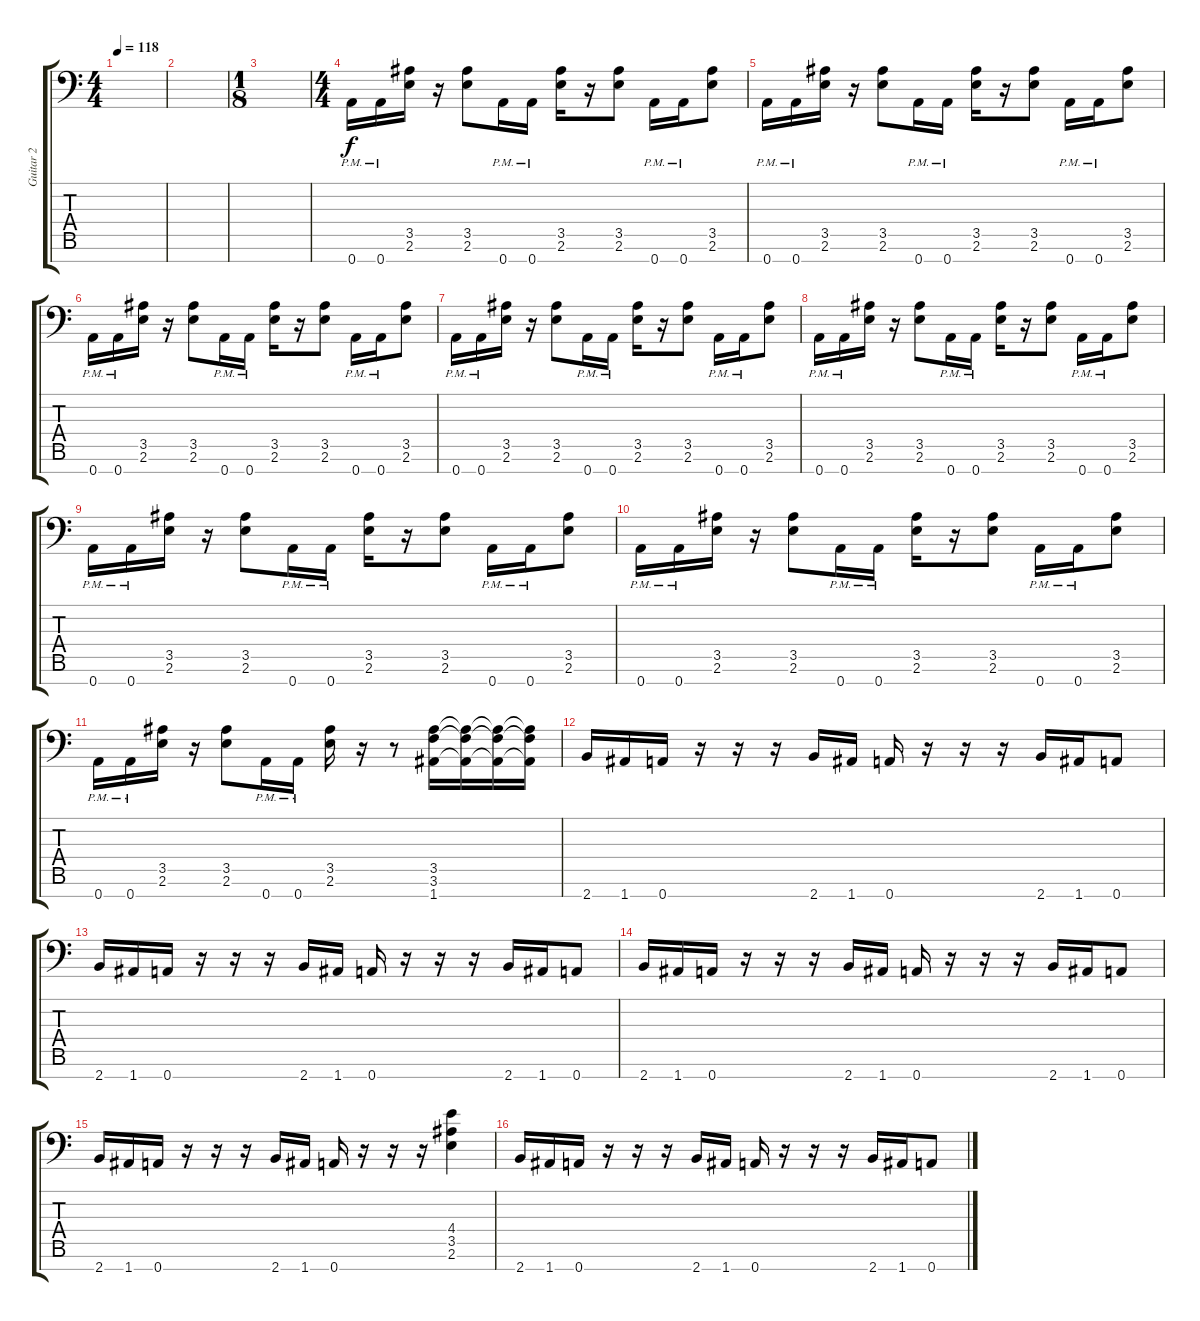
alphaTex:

\track ("Guitar 2" "Guitar 2") {instrument overdrivenguitar}
\staff {score tabs}
\tuning (D4 A3 F3 C3 G2 D2 A1) {hide}
\ts (4 4)
\tempo 118
\clef f4
\ks c
|
|
\ts (1 8)
|
\ts (4 4)
0.7{pm}.16 0.7{pm}.16 (3.5 2.6).16 r.16 (3.5 2.6).8 0.7{pm}.16 0.7{pm}.16 (3.5 2.6).16 r.16 (3.5 2.6).8 0.7{pm}.16 0.7{pm}.16 (3.5 2.6).8 |
0.7{pm}.16 0.7{pm}.16 (3.5 2.6).16 r.16 (3.5 2.6).8 0.7{pm}.16 0.7{pm}.16 (3.5 2.6).16 r.16 (3.5 2.6).8 0.7{pm}.16 0.7{pm}.16 (3.5 2.6).8 |
0.7{pm}.16 0.7{pm}.16 (3.5 2.6).16 r.16 (3.5 2.6).8 0.7{pm}.16 0.7{pm}.16 (3.5 2.6).16 r.16 (3.5 2.6).8 0.7{pm}.16 0.7{pm}.16 (3.5 2.6).8 |
0.7{pm}.16 0.7{pm}.16 (3.5 2.6).16 r.16 (3.5 2.6).8 0.7{pm}.16 0.7{pm}.16 (3.5 2.6).16 r.16 (3.5 2.6).8 0.7{pm}.16 0.7{pm}.16 (3.5 2.6).8 |
0.7{pm}.16 0.7{pm}.16 (3.5 2.6).16 r.16 (3.5 2.6).8 0.7{pm}.16 0.7{pm}.16 (3.5 2.6).16 r.16 (3.5 2.6).8 0.7{pm}.16 0.7{pm}.16 (3.5 2.6).8 |
0.7{pm}.16 0.7{pm}.16 (3.5 2.6).16 r.16 (3.5 2.6).8 0.7{pm}.16 0.7{pm}.16 (3.5 2.6).16 r.16 (3.5 2.6).8 0.7{pm}.16 0.7{pm}.16 (3.5 2.6).8 |
0.7{pm}.16 0.7{pm}.16 (3.5 2.6).16 r.16 (3.5 2.6).8 0.7{pm}.16 0.7{pm}.16 (3.5 2.6).16 r.16 (3.5 2.6).8 0.7{pm}.16 0.7{pm}.16 (3.5 2.6).8 |
0.7{pm}.16 0.7{pm}.16 (3.5 2.6).16 r.16 (3.5 2.6).8 0.7{pm}.16 0.7{pm}.16 (3.5 2.6).16 r.16 r.8 (3.5 3.6 1.7).16 (3.5{t} 3.6{t} 1.7{t}).16 (3.5{t} 3.6{t} 1.7{t}).16 (3.5{t} 3.6{t} 1.7{t}).16 |
2.7.16 1.7.16 0.7.16 r.16 r.16 r.16 2.7.16 1.7.16 0.7.16 r.16 r.16 r.16 2.7.16 1.7.16 0.7.8 |
2.7.16 1.7.16 0.7.16 r.16 r.16 r.16 2.7.16 1.7.16 0.7.16 r.16 r.16 r.16 2.7.16 1.7.16 0.7.8 |
2.7.16 1.7.16 0.7.16 r.16 r.16 r.16 2.7.16 1.7.16 0.7.16 r.16 r.16 r.16 2.7.16 1.7.16 0.7.8 |
2.7.16 1.7.16 0.7.16 r.16 r.16 r.16 2.7.16 1.7.16 0.7.16 r.16 r.16 r.16 (4.4 3.5 2.6).4 |
2.7.16 1.7.16 0.7.16 r.16 r.16 r.16 2.7.16 1.7.16 0.7.16 r.16 r.16 r.16 2.7.16 1.7.16 0.7.8
